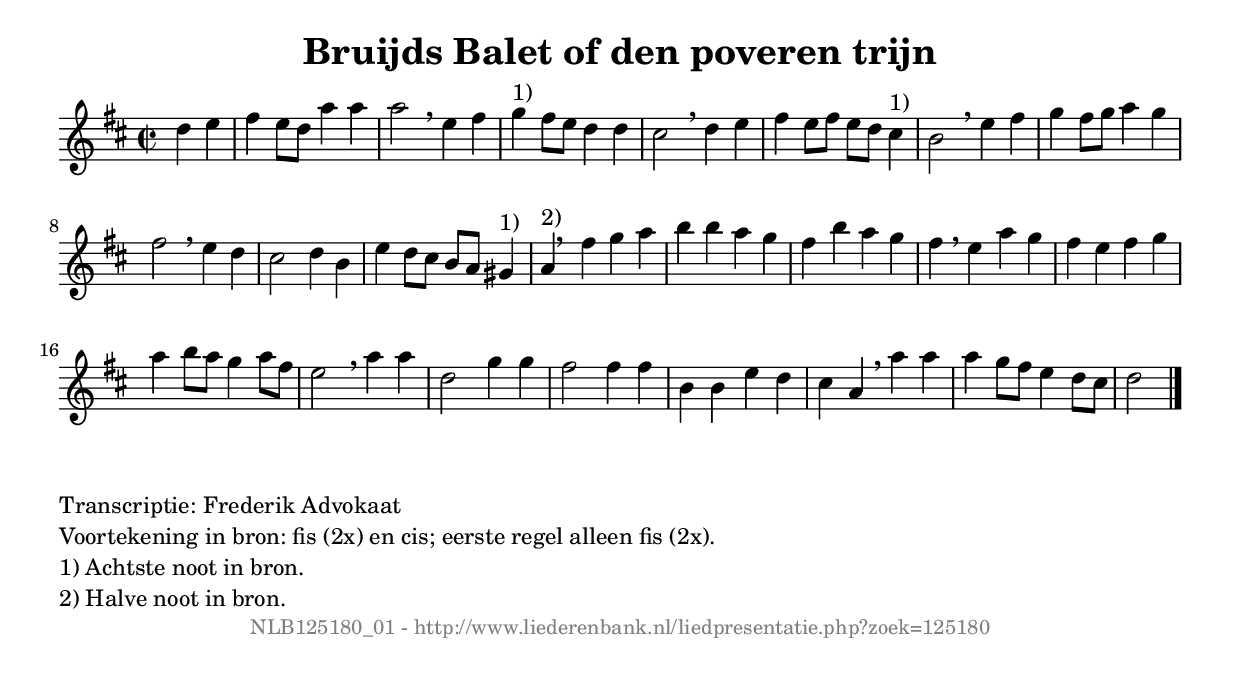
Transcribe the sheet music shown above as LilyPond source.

%
% produced by wce2krn 1.64 (7 June 2014)
%
\version"2.16"
#(append! paper-alist '(("long" . (cons (* 210 mm) (* 2000 mm)))))
#(set-default-paper-size "long")
sb = {\breathe}
mBreak = {\breathe }
bBreak = {\breathe }
x = {\once\override NoteHead #'style = #'cross }
gl=\glissando
itime={\override Staff.TimeSignature #'stencil = ##f }
ficta = {\once\set suggestAccidentals = ##t}
fine = {\once\override Score.RehearsalMark #'self-alignment-X = #1 \mark \markup {\italic{Fine}}}
dc = {\once\override Score.RehearsalMark #'self-alignment-X = #1 \mark \markup {\italic{D.C.}}}
dcf = {\once\override Score.RehearsalMark #'self-alignment-X = #1 \mark \markup {\italic{D.C. al Fine}}}
dcc = {\once\override Score.RehearsalMark #'self-alignment-X = #1 \mark \markup {\italic{D.C. al Coda}}}
ds = {\once\override Score.RehearsalMark #'self-alignment-X = #1 \mark \markup {\italic{D.S.}}}
dsf = {\once\override Score.RehearsalMark #'self-alignment-X = #1 \mark \markup {\italic{D.S. al Fine}}}
dsc = {\once\override Score.RehearsalMark #'self-alignment-X = #1 \mark \markup {\italic{D.S. al Coda}}}
pv = {\set Score.repeatCommands = #'((volta "1"))}
sv = {\set Score.repeatCommands = #'((volta "2"))}
tv = {\set Score.repeatCommands = #'((volta "3"))}
qv = {\set Score.repeatCommands = #'((volta "4"))}
xv = {\set Score.repeatCommands = #'((volta #f))}
\header{ tagline = ""
title = "Bruijds Balet of den poveren trijn"
}
\score {{
\key d \major
\relative g'
{
\set melismaBusyProperties = #'()
\partial 32*16
\time 2/2
\tempo 4=120
\override Score.MetronomeMark #'transparent = ##t
\override Score.RehearsalMark #'break-visibility = #(vector #t #t #f)
d'4 e fis e8 d a'4 a a2 \sb e4 fis g4^"1)" fis8 e d4 d cis2 \mBreak
d4 e | fis e8 fis e d cis4^"1)" b2 \sb e4 fis g fis8 g a4 g fis2 \mBreak
e4 d | cis2 d4 b e d8 cis b a gis4^"1)" a4^"2)" \bar ":|" \bBreak
fis'4 g a | b b a g fis b a g fis \sb e a g fis e fis g a b8 a g4 a8 fis e2 \mBreak
a4 a d,2 g4 g fis2 fis4 fis b, b e d cis a \sb a' a a g8 fis e4 d8 cis d2 \bar "|."
 }}
 \midi { }
 \layout {
            indent = 0.0\cm
}
}
\markup { \wordwrap-string #" 
Transcriptie: Frederik Advokaat

Voortekening in bron: fis (2x) en cis; eerste regel alleen fis (2x).

1) Achtste noot in bron.

2) Halve noot in bron.
"}
\markup { \vspace #0 } \markup { \with-color #grey \fill-line { \center-column { \smaller "NLB125180_01 - http://www.liederenbank.nl/liedpresentatie.php?zoek=125180" } } }
